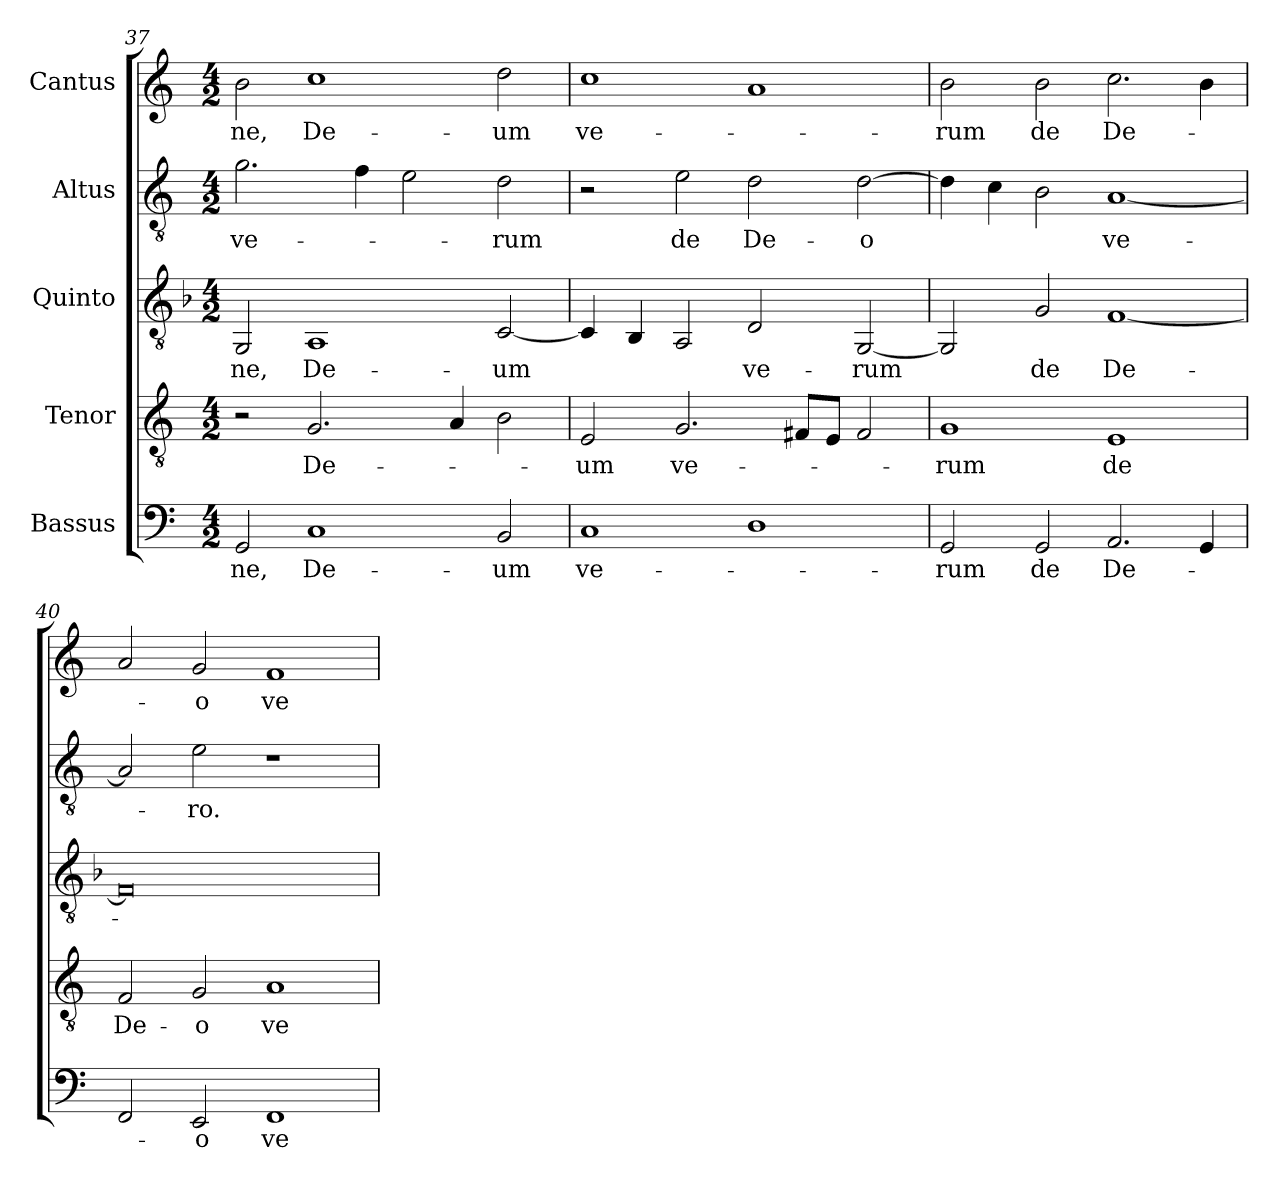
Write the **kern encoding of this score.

**kern	**text	**kern	**text	**kern	**text	**kern	**text	**kern	**text
*part5	*part5	*part4	*part4	*part3	*part3	*part2	*part2	*part1	*part1
*staff5	*staff5	*staff4	*staff4	*staff3	*staff3	*staff2	*staff2	*staff1	*staff1
*I"Bassus	*	*I"Tenor	*	*I"Quinto	*	*I"Altus	*	*I"Cantus	*
*clefF4	*	*clefGv2	*	*clefGv2	*	*clefGv2	*	*clefG2	*
*	*	*	*	*ITrd-4c-7	*	*	*	*	*
*k[]	*	*k[]	*	*k[]	*	*k[]	*	*k[]	*
*C:	*	*C:	*	*C:	*	*C:	*	*C:	*
*M4/2	*	*M4/2	*	*M4/2	*	*M4/2	*	*M4/2	*
=37	=37	=37	=37	=37	=37	=37	=37	=37	=37
!	!LO:LY:b:color=#000000	!	!	!	!	!	!	!	!
!	!	!	!	!	!LO:LY:b:color=#000000	!	!	!	!
!	!	!	!	!	!	!	!LO:LY:b:color=#000000	!	!
!	!	!	!	!	!	!	!	!	!LO:LY:b:color=#000000
2GGi/	-ne,	2r	.	2Di/	-ne,	2.gi\	ve-	2bi\	-ne,
!	!LO:LY:b:color=#000000	!	!	!	!	!	!	!	!
!	!	!	!LO:LY:b:color=#000000	!	!	!	!	!	!
!	!	!	!	!	!LO:LY:b:color=#000000	!	!	!	!
!	!	!	!	!	!	!	!	!	!LO:LY:b:color=#000000
1Ci	De-	2.Gi/	De-	1Ei	De-	.	.	1cci	De-
.	.	.	.	.	.	4fi\	.	.	.
.	.	.	.	.	.	2ei\	.	.	.
.	.	4Ai/	.	.	.	.	.	.	.
!	!LO:LY:b:color=#000000	!	!	!	!	!	!	!	!
!	!	!	!	!	!LO:LY:b:color=#000000	!	!	!	!
!	!	!	!	!	!	!	!LO:LY:b:color=#000000	!	!
!	!	!	!	!	!	!	!	!	!LO:LY:b:color=#000000
2BBi/	-um	2Bi\	.	[<2Gi/	-um	2di\	-rum	2ddi\	-um
=38	=38	=38	=38	=38	=38	=38	=38	=38	=38
!	!LO:LY:b:color=#000000	!	!	!	!	!	!	!	!
!	!	!	!LO:LY:b:color=#000000	!	!	!	!	!	!
!	!	!	!	!	!	!	!	!	!LO:LY:b:color=#000000
1Ci	ve-	2Ei/	-um	4Gi/]	.	2r	.	1cci	ve-
.	.	.	.	4Fi/	.	.	.	.	.
!	!	!	!LO:LY:b:color=#000000	!	!	!	!	!	!
!	!	!	!	!	!	!	!LO:LY:b:color=#000000	!	!
.	.	2.Gi/	ve-	2Ei/	.	2ei\	de	.	.
!	!	!	!	!	!LO:LY:b:color=#000000	!	!	!	!
!	!	!	!	!	!	!	!LO:LY:b:color=#000000	!	!
1Di	.	.	.	2Ai/	ve-	2di\	De-	1ai	.
.	.	8F#Xi/L	.	.	.	.	.	.	.
.	.	8Ei/J	.	.	.	.	.	.	.
!	!	!	!	!	!LO:LY:b:color=#000000	!	!	!	!
!	!	!	!	!	!	!	!LO:LY:b:color=#000000	!	!
.	.	2F#i/	.	[<2Di/	-rum	[>2di\	-o	.	.
=39	=39	=39	=39	=39	=39	=39	=39	=39	=39
!	!LO:LY:b:color=#000000	!	!	!	!	!	!	!	!
!	!	!	!LO:LY:b:color=#000000	!	!	!	!	!	!
!	!	!	!	!	!	!	!	!	!LO:LY:b:color=#000000
2GGi/	-rum	1Gi	-rum	2Di/]	.	4di\]	.	2bi\	-rum
.	.	.	.	.	.	4ci\	.	.	.
!	!LO:LY:b:color=#000000	!	!	!	!	!	!	!	!
!	!	!	!	!	!LO:LY:b:color=#000000	!	!	!	!
!	!	!	!	!	!	!	!	!	!LO:LY:b:color=#000000
2GGi/	de	.	.	2di/	de	2Bi\	.	2bi\	de
!	!LO:LY:b:color=#000000	!	!	!	!	!	!	!	!
!	!	!	!LO:LY:b:color=#000000	!	!	!	!	!	!
!	!	!	!	!	!LO:LY:b:color=#000000	!	!	!	!
!	!	!	!	!	!	!	!LO:LY:b:color=#000000	!	!
!	!	!	!	!	!	!	!	!	!LO:LY:b:color=#000000
2.AAi/	De-	1Ei	de	[<1ci	De-	[<1Ai	ve-	2.cci\	De-
4GGi/	.	.	.	.	.	.	.	4bi\	.
=40	=40	=40	=40	=40	=40	=40	=40	=40	=40
!	!	!	!LO:LY:b:color=#000000	!	!	!	!	!	!
2FFi/	.	2Fi/	De-	0ci]	.	2Ai/]	.	2ai/	.
!	!LO:LY:b:color=#000000	!	!	!	!	!	!	!	!
!	!	!	!LO:LY:b:color=#000000	!	!	!	!	!	!
!	!	!	!	!	!	!	!LO:LY:b:color=#000000	!	!
!	!	!	!	!	!	!	!	!	!LO:LY:b:color=#000000
2EEi/	-o	2Gi/	-o	.	.	2ei\	-ro.	2gi/	-o
!	!LO:LY:b:color=#000000	!	!	!	!	!	!	!	!
!	!	!	!LO:LY:b:color=#000000	!	!	!	!	!	!
!	!	!	!	!	!	!	!	!	!LO:LY:b:color=#000000
1FFi	ve-	1Ai	ve-	.	.	1r	.	1fi	ve-
=	=	=	=	=	=	=	=	=	=
*-	*-	*-	*-	*-	*-	*-	*-	*-	*-
